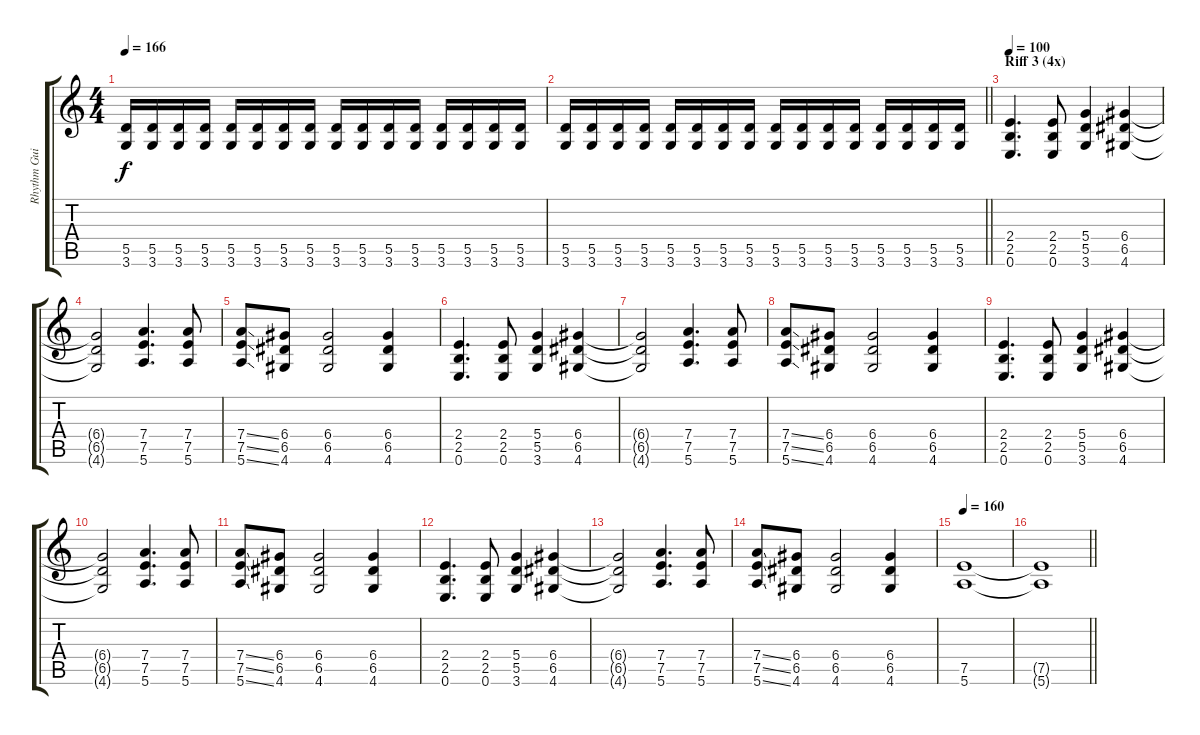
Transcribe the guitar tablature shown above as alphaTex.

\track ("Rhythm Guitar" "Rhythm Gui") {instrument distortionguitar}
\staff {score tabs}
\tuning (E4 B3 G3 D3 A2 E2) {hide}
\ts (4 4)
\tempo 166
\clef g2
\ks c
(5.5 3.6).16{dy f} (5.5 3.6).16 (5.5 3.6).16 (5.5 3.6).16 (5.5 3.6).16 (5.5 3.6).16 (5.5 3.6).16 (5.5 3.6).16 (5.5 3.6).16 (5.5 3.6).16 (5.5 3.6).16 (5.5 3.6).16 (5.5 3.6).16 (5.5 3.6).16 (5.5 3.6).16 (5.5 3.6).16 |
\barLineRight lightlight
(5.5 3.6).16 (5.5 3.6).16 (5.5 3.6).16 (5.5 3.6).16 (5.5 3.6).16 (5.5 3.6).16 (5.5 3.6).16 (5.5 3.6).16 (5.5 3.6).16 (5.5 3.6).16 (5.5 3.6).16 (5.5 3.6).16 (5.5 3.6).16 (5.5 3.6).16 (5.5 3.6).16 (5.5 3.6).16 |
\section ("" "Riff 3 (4x)")
\tempo 100
(2.4 2.5 0.6).4{d} (2.4 2.5 0.6).8 (5.4 5.5 3.6).4 (6.4 6.5 4.6).4 |
(6.4{t} 6.5{t} 4.6{t}).2 (7.4 7.5 5.6).4{d} (7.4 7.5 5.6).8 |
(7.4{ss} 7.5{ss} 5.6{ss}).8 (6.4 6.5 4.6).8 (6.4 6.5 4.6).2 (6.4 6.5 4.6).4 |
(2.4 2.5 0.6).4{d} (2.4 2.5 0.6).8 (5.4 5.5 3.6).4 (6.4 6.5 4.6).4 |
(6.4{t} 6.5{t} 4.6{t}).2 (7.4 7.5 5.6).4{d} (7.4 7.5 5.6).8 |
(7.4{ss} 7.5{ss} 5.6{ss}).8 (6.4 6.5 4.6).8 (6.4 6.5 4.6).2 (6.4 6.5 4.6).4 |
(2.4 2.5 0.6).4{d} (2.4 2.5 0.6).8 (5.4 5.5 3.6).4 (6.4 6.5 4.6).4 |
(6.4{t} 6.5{t} 4.6{t}).2 (7.4 7.5 5.6).4{d} (7.4 7.5 5.6).8 |
(7.4{ss} 7.5{ss} 5.6{ss}).8 (6.4 6.5 4.6).8 (6.4 6.5 4.6).2 (6.4 6.5 4.6).4 |
(2.4 2.5 0.6).4{d} (2.4 2.5 0.6).8 (5.4 5.5 3.6).4 (6.4 6.5 4.6).4 |
(6.4{t} 6.5{t} 4.6{t}).2 (7.4 7.5 5.6).4{d} (7.4 7.5 5.6).8 |
(7.4{ss} 7.5{ss} 5.6{ss}).8 (6.4 6.5 4.6).8 (6.4 6.5 4.6).2 (6.4 6.5 4.6).4 |
\tempo 160
(7.5 5.6).1 |
\barLineRight lightlight
(7.5{t} 5.6{t}).1
